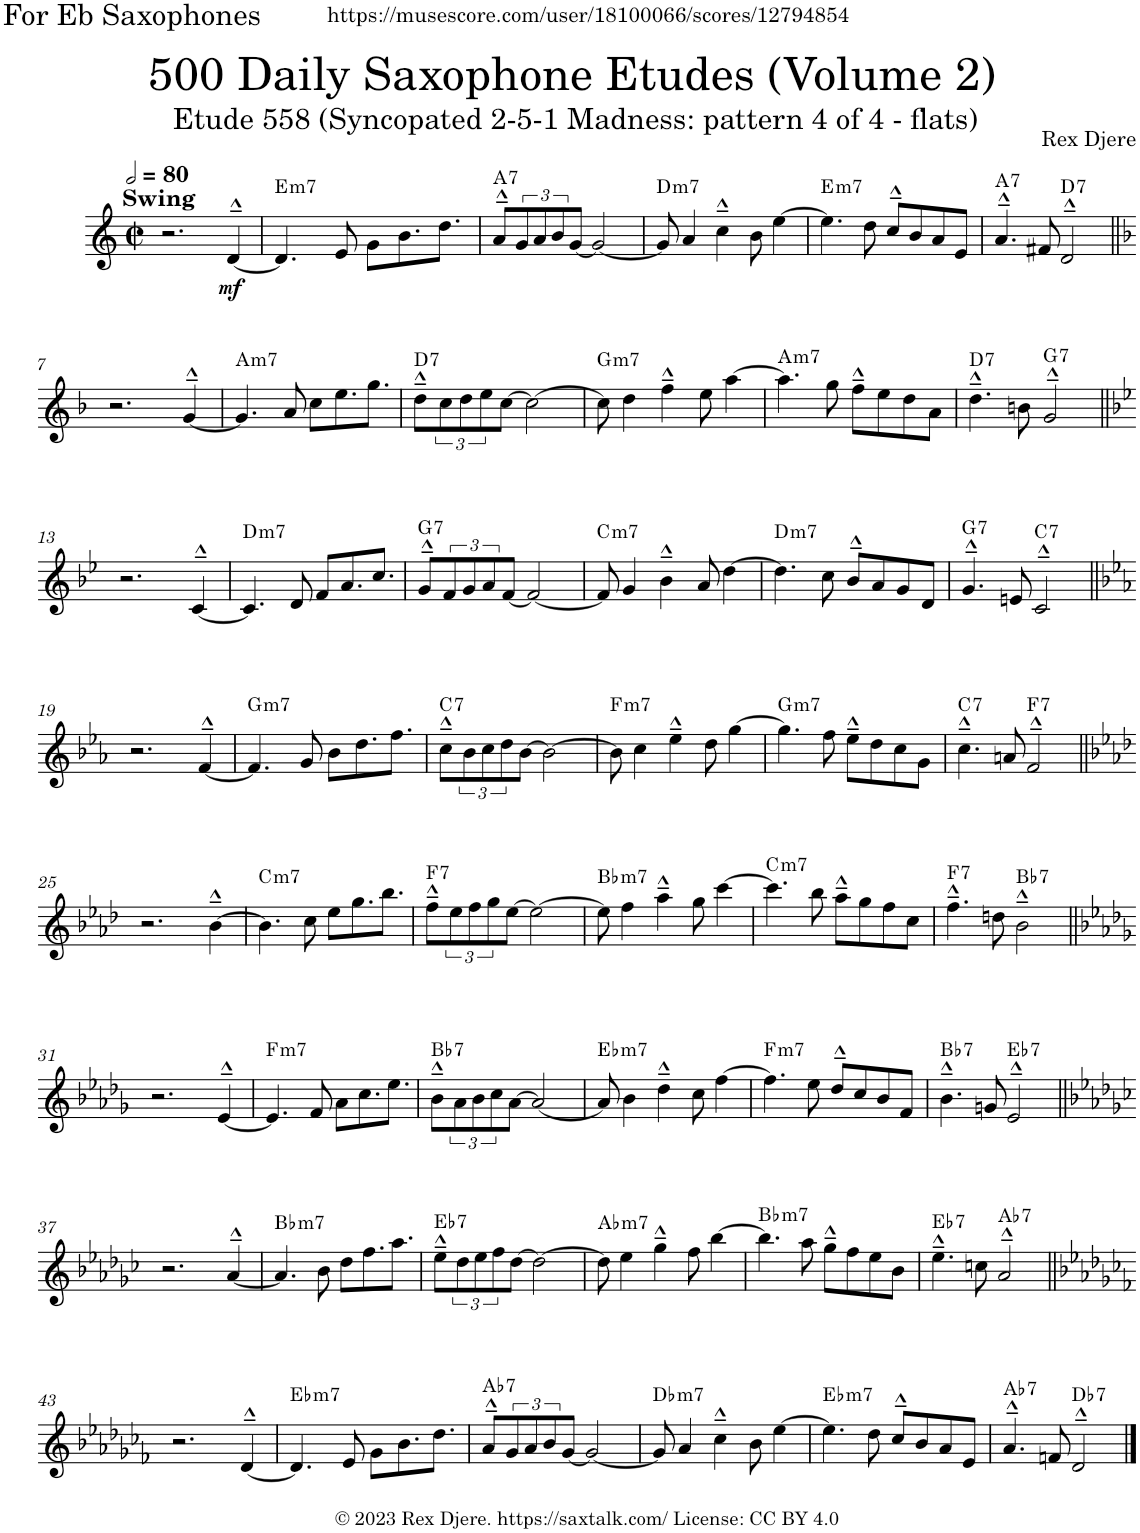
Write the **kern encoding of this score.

**kern	**dynam	**harte
*part1	*part1	*part1
*staff1	*staff1	*
*I"Alto Saxophone	*	*
*I'A. Sax.	*	*
*clefG2	*	*
*Trd5c9	*	*
*k[]	*	*
*M2/2	*	*
*met(c|)	*	*
*MM160	*	*
=1	=1	=1
!LO:TX:a:B:t=Swing	!	!
2.r	.	.
!	!LO:DY:b	!
[4d^^~/	mf	.
=2	=2	=2
!	!	!LO:H:kt=m7
4.d/]	.	E:min7
8e/	.	.
8g\L	.	.
8.b\	.	.
8.dd\J	.	.
=3	=3	=3
!	!	!LO:H:kt=7
8a^^~/L	.	A:7
12g/	.	.
12a/	.	.
12b/	.	.
[8g/J	.	.
2g/_	.	.
=4	=4	=4
!	!	!LO:H:kt=m7
8g/]	.	D:min7
4a/	.	.
4cc^^~\	.	.
8b\	.	.
[4ee\	.	.
=5	=5	=5
!	!	!LO:H:kt=m7
4.ee\]	.	E:min7
8dd\	.	.
8cc^^~/L	.	.
8b/	.	.
8a/	.	.
8e/J	.	.
=6	=6	=6
!	!	!LO:H:kt=7
4.a^^~/	.	A:7
8f#X/	.	.
!	!	!LO:H:kt=7
2d^^~/	.	D:7
!!LO:LB:g=z
=7||	=7||	=7||
*k[b-]	*	*
2.r	.	.
[4g^^~/	.	.
=8	=8	=8
!	!	!LO:H:kt=m7
4.g/]	.	A:min7
8a/	.	.
8cc\L	.	.
8.ee\	.	.
8.gg\J	.	.
=9	=9	=9
!	!	!LO:H:kt=7
8dd^^~\L	.	D:7
12cc\	.	.
12dd\	.	.
12ee\	.	.
[8cc\J	.	.
2cc\_	.	.
=10	=10	=10
!	!	!LO:H:kt=m7
8cc\]	.	G:min7
4dd\	.	.
4ff^^~\	.	.
8ee\	.	.
[4aa\	.	.
=11	=11	=11
!	!	!LO:H:kt=m7
4.aa\]	.	A:min7
8gg\	.	.
8ff^^~\L	.	.
8ee\	.	.
8dd\	.	.
8a\J	.	.
=12	=12	=12
!	!	!LO:H:kt=7
4.dd^^~\	.	D:7
8bn\	.	.
!	!	!LO:H:kt=7
2g^^~/	.	G:7
!!LO:LB:g=z
=13||	=13||	=13||
*k[b-e-]	*	*
2.r	.	.
[4c^^~/	.	.
=14	=14	=14
!	!	!LO:H:kt=m7
4.c/]	.	D:min7
8d/	.	.
8f/L	.	.
8.a/	.	.
8.cc/J	.	.
=15	=15	=15
!	!	!LO:H:kt=7
8g^^~/L	.	G:7
12f/	.	.
12g/	.	.
12a/	.	.
[8f/J	.	.
2f/_	.	.
=16	=16	=16
!	!	!LO:H:kt=m7
8f/]	.	C:min7
4g/	.	.
4b-^^~\	.	.
8a/	.	.
[4dd\	.	.
=17	=17	=17
!	!	!LO:H:kt=m7
4.dd\]	.	D:min7
8cc\	.	.
8b-^^~/L	.	.
8a/	.	.
8g/	.	.
8d/J	.	.
=18	=18	=18
!	!	!LO:H:kt=7
4.g^^~/	.	G:7
8en/	.	.
!	!	!LO:H:kt=7
2c^^~/	.	C:7
!!LO:LB:g=z
=19||	=19||	=19||
*k[b-e-a-]	*	*
2.r	.	.
[4f^^~/	.	.
=20	=20	=20
!	!	!LO:H:kt=m7
4.f/]	.	G:min7
8g/	.	.
8b-\L	.	.
8.dd\	.	.
8.ff\J	.	.
=21	=21	=21
!	!	!LO:H:kt=7
8cc^^~\L	.	C:7
12b-\	.	.
12cc\	.	.
12dd\	.	.
[8b-\J	.	.
2b-\_	.	.
=22	=22	=22
!	!	!LO:H:kt=m7
8b-\]	.	F:min7
4cc\	.	.
4ee-^^~\	.	.
8dd\	.	.
[4gg\	.	.
=23	=23	=23
!	!	!LO:H:kt=m7
4.gg\]	.	G:min7
8ff\	.	.
8ee-^^~\L	.	.
8dd\	.	.
8cc\	.	.
8g\J	.	.
=24	=24	=24
!	!	!LO:H:kt=7
4.cc^^~\	.	C:7
8an/	.	.
!	!	!LO:H:kt=7
2f^^~/	.	F:7
!!LO:LB:g=z
=25||	=25||	=25||
*k[b-e-a-d-]	*	*
2.r	.	.
[4b-^^~\	.	.
=26	=26	=26
!	!	!LO:H:kt=m7
4.b-\]	.	C:min7
8cc\	.	.
8ee-\L	.	.
8.gg\	.	.
8.bb-\J	.	.
=27	=27	=27
!	!	!LO:H:kt=7
8ff^^~\L	.	F:7
12ee-\	.	.
12ff\	.	.
12gg\	.	.
[8ee-\J	.	.
2ee-\_	.	.
=28	=28	=28
!	!	!LO:H:kt=m7
8ee-\]	.	Bb:min7
4ff\	.	.
4aa-^^~\	.	.
8gg\	.	.
[4ccc\	.	.
=29	=29	=29
!	!	!LO:H:kt=m7
4.ccc\]	.	C:min7
8bb-\	.	.
8aa-^^~\L	.	.
8gg\	.	.
8ff\	.	.
8cc\J	.	.
=30	=30	=30
!	!	!LO:H:kt=7
4.ff^^~\	.	F:7
8ddn\	.	.
!	!	!LO:H:kt=7
2b-^^~\	.	Bb:7
!!LO:LB:g=z
=31||	=31||	=31||
*k[b-e-a-d-g-]	*	*
2.r	.	.
[4e-^^~/	.	.
=32	=32	=32
!	!	!LO:H:kt=m7
4.e-/]	.	F:min7
8f/	.	.
8a-\L	.	.
8.cc\	.	.
8.ee-\J	.	.
=33	=33	=33
!	!	!LO:H:kt=7
8b-^^~\L	.	Bb:7
12a-\	.	.
12b-\	.	.
12cc\	.	.
[8a-\J	.	.
2a-/_	.	.
=34	=34	=34
!	!	!LO:H:kt=m7
8a-/]	.	Eb:min7
4b-\	.	.
4dd-^^~\	.	.
8cc\	.	.
[4ff\	.	.
=35	=35	=35
!	!	!LO:H:kt=m7
4.ff\]	.	F:min7
8ee-\	.	.
8dd-^^~/L	.	.
8cc/	.	.
8b-/	.	.
8f/J	.	.
=36	=36	=36
!	!	!LO:H:kt=7
4.b-^^~\	.	Bb:7
8gn/	.	.
!	!	!LO:H:kt=7
2e-^^~/	.	Eb:7
!!LO:LB:g=z
=37||	=37||	=37||
*k[b-e-a-d-g-c-]	*	*
2.r	.	.
[4a-^^~/	.	.
=38	=38	=38
!	!	!LO:H:kt=m7
4.a-/]	.	Bb:min7
8b-\	.	.
8dd-\L	.	.
8.ff\	.	.
8.aa-\J	.	.
=39	=39	=39
!	!	!LO:H:kt=7
8ee-^^~\L	.	Eb:7
12dd-\	.	.
12ee-\	.	.
12ff\	.	.
[8dd-\J	.	.
2dd-\_	.	.
=40	=40	=40
!	!	!LO:H:kt=m7
8dd-\]	.	Ab:min7
4ee-\	.	.
4gg-^^~\	.	.
8ff\	.	.
[4bb-\	.	.
=41	=41	=41
!	!	!LO:H:kt=m7
4.bb-\]	.	Bb:min7
8aa-\	.	.
8gg-^^~\L	.	.
8ff\	.	.
8ee-\	.	.
8b-\J	.	.
=42	=42	=42
!	!	!LO:H:kt=7
4.ee-^^~\	.	Eb:7
8ccn\	.	.
!	!	!LO:H:kt=7
2a-^^~/	.	Ab:7
!!LO:LB:g=z
=43||	=43||	=43||
*k[b-e-a-d-g-c-f-]	*	*
2.r	.	.
[4d-^^~/	.	.
=44	=44	=44
!	!	!LO:H:kt=m7
4.d-/]	.	Eb:min7
8e-/	.	.
8g-\L	.	.
8.b-\	.	.
8.dd-\J	.	.
=45	=45	=45
!	!	!LO:H:kt=7
8a-^^~/L	.	Ab:7
12g-/	.	.
12a-/	.	.
12b-/	.	.
[8g-/J	.	.
2g-/_	.	.
=46	=46	=46
!	!	!LO:H:kt=m7
8g-/]	.	Db:min7
4a-/	.	.
4cc-^^~\	.	.
8b-\	.	.
[4ee-\	.	.
=47	=47	=47
!	!	!LO:H:kt=m7
4.ee-\]	.	Eb:min7
8dd-\	.	.
8cc-^^~/L	.	.
8b-/	.	.
8a-/	.	.
8e-/J	.	.
=48	=48	=48
!	!	!LO:H:kt=7
4.a-^^~/	.	Ab:7
8fn/	.	.
!	!	!LO:H:kt=7
2d-^^~/	.	Db:7
==	==	==
*-	*-	*-
